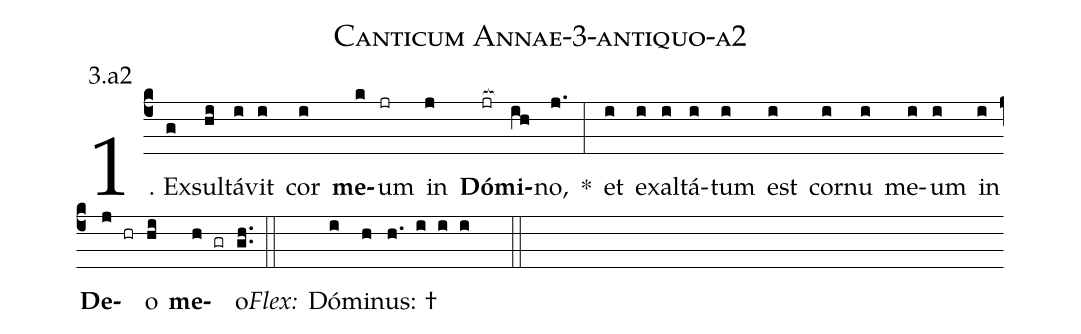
name: Canticum Annae-3-antiquo-a2;
annotation: 3.a2;
%%
(c4)1. Ex(g)sul(hi)tá(i)vit(i) cor(i) <b>me</b>(k)um(jr) in(j) <b>Dó</b>(jr[ocb:1{])<b>mi</b>(ih[ocb:0}])no,(j.) *(:) et(i) ex(i)al(i)tá(i)tum(i) est(i) cor(i)nu(i) me(i)um(i) in(i) <b>De</b>(j hr)o(hi) <b>me</b>(h gr)o.(gh..) (::)
<i>Flex:</i>()  Dó(i)mi(h)nus: †(h. i i i  ::)
